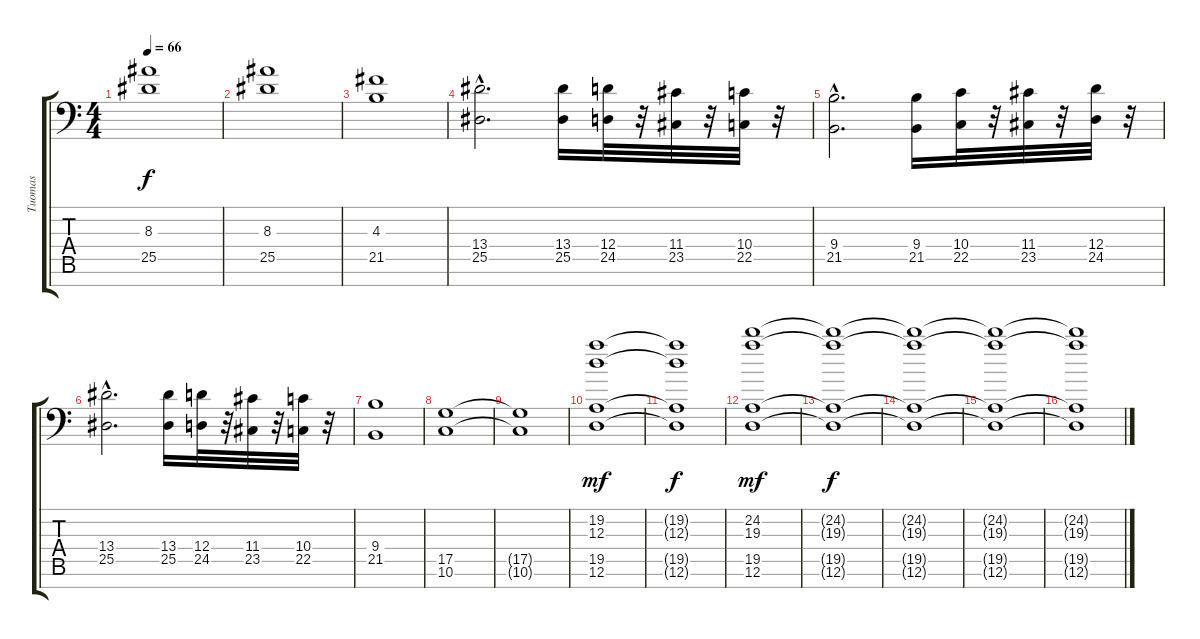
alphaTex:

\track ("Tuomas" "Tuomas") {instrument stringensemble1}
\staff {score tabs}
\tuning (D4 D4 D4 D2 D2 D2 D1) {hide}
\ts (4 4)
\tempo 66
\clef f4
\ks c
(8.3 25.5).1{dy f} |
(8.3 25.5).1 |
(4.3 21.5).1 |
(13.4{hac} 25.5{hac}).2{d volume 6 instrument churchorgan} (13.4 25.5).16 (12.4 24.5).32 r.32 (11.4 23.5).32 r.32 (10.4 22.5).32 r.32 |
(9.4{hac} 21.5{hac}).2{d} (9.4 21.5).16 (10.4 22.5).32 r.32 (11.4 23.5).32 r.32 (12.4 24.5).32 r.32 |
(13.4{hac} 25.5{hac}).2{d} (13.4 25.5).16 (12.4 24.5).32 r.32 (11.4 23.5).32 r.32 (10.4 22.5).32 r.32 |
(9.4 21.5).1 |
(17.5 10.6).1{volume 12 instrument stringensemble1} |
(17.5{t} 10.6{t}).1 |
(19.2 12.3 19.5 12.6).1{dy mf} |
(19.2{t} 12.3{t} 19.5{t} 12.6{t}).1{dy f} |
(24.2 19.3 19.5 12.6).1{dy mf} |
(24.2{t} 19.3{t} 19.5{t} 12.6{t}).1{dy f} |
(24.2{t} 19.3{t} 19.5{t} 12.6{t}).1 |
(24.2{t} 19.3{t} 19.5{t} 12.6{t}).1 |
(24.2{t} 19.3{t} 19.5{t} 12.6{t}).1
